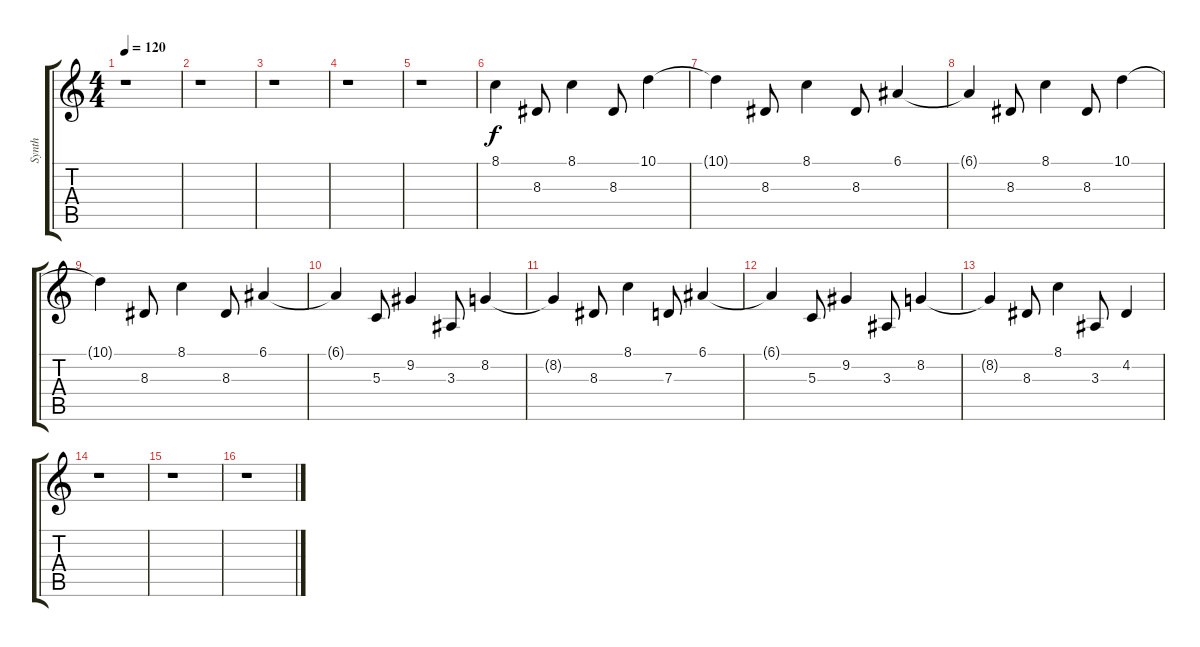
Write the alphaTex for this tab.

\track ("Synth" "Synth") {instrument stringensemble1}
\staff {score tabs}
\tuning (E4 B3 G3 D3 A2 E2) {hide}
\ts (4 4)
\tempo 120
\clef g2
\ks c
r.1{dy f} |
r.1 |
r.1 |
r.1 |
r.1 |
8.1.4 8.3.8 8.1.4 8.3.8 10.1.4 |
10.1{t}.4 8.3.8 8.1.4 8.3.8 6.1.4 |
6.1{t}.4 8.3.8 8.1.4 8.3.8 10.1.4 |
10.1{t}.4 8.3.8 8.1.4 8.3.8 6.1.4 |
6.1{t}.4 5.3.8 9.2.4 3.3.8 8.2.4 |
8.2{t}.4 8.3.8 8.1.4 7.3.8 6.1.4 |
6.1{t}.4 5.3.8 9.2.4 3.3.8 8.2.4 |
8.2{t}.4 8.3.8 8.1.4 3.3.8 4.2.4 |
r.1 |
r.1 |
r.1
